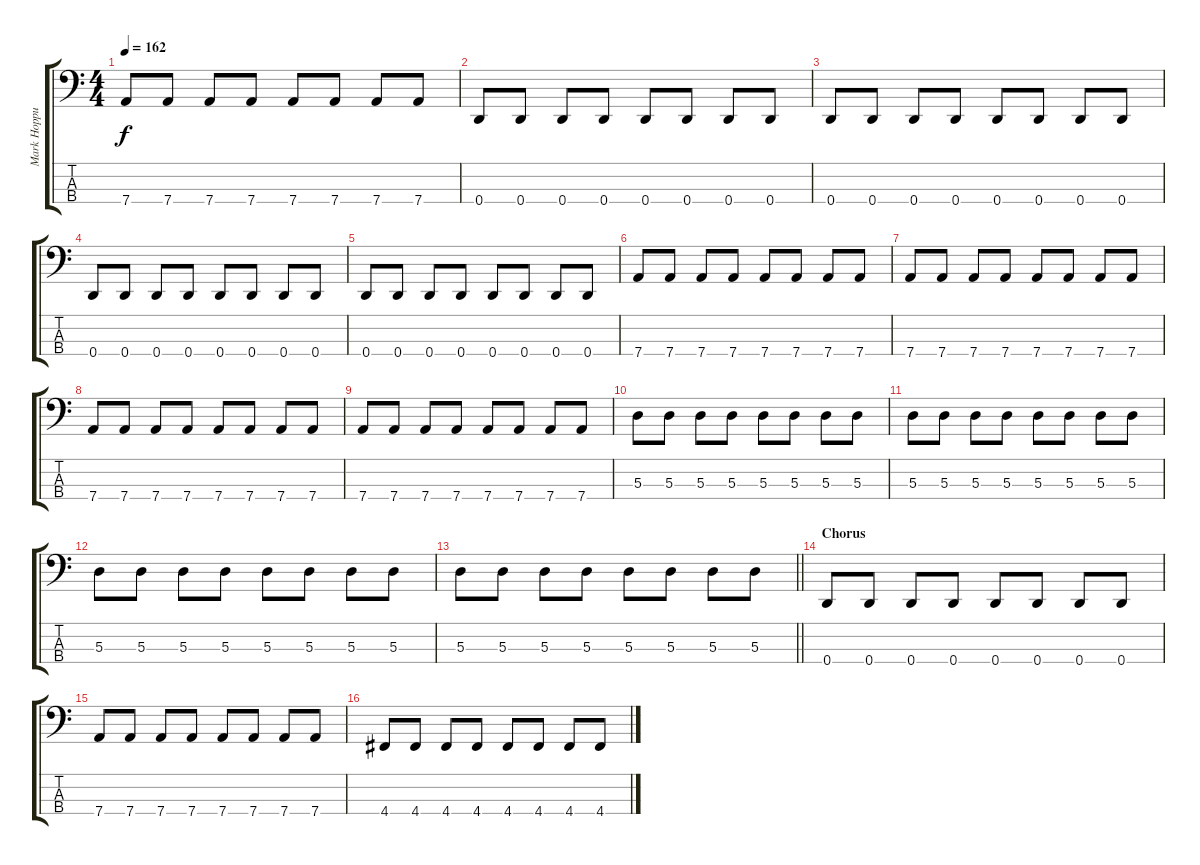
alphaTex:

\track ("Mark Hoppus - Bass" "Mark Hoppu") {instrument electricbasspick}
\staff {score tabs}
\tuning (G2 D2 A1 D1) {hide}
\ts (4 4)
\tempo 162
\clef f4
\ks c
7.4.8{dy f} 7.4.8 7.4.8 7.4.8 7.4.8 7.4.8 7.4.8 7.4.8 |
0.4.8 0.4.8 0.4.8 0.4.8 0.4.8 0.4.8 0.4.8 0.4.8 |
0.4.8 0.4.8 0.4.8 0.4.8 0.4.8 0.4.8 0.4.8 0.4.8 |
0.4.8 0.4.8 0.4.8 0.4.8 0.4.8 0.4.8 0.4.8 0.4.8 |
0.4.8 0.4.8 0.4.8 0.4.8 0.4.8 0.4.8 0.4.8 0.4.8 |
7.4.8 7.4.8 7.4.8 7.4.8 7.4.8 7.4.8 7.4.8 7.4.8 |
7.4.8 7.4.8 7.4.8 7.4.8 7.4.8 7.4.8 7.4.8 7.4.8 |
7.4.8 7.4.8 7.4.8 7.4.8 7.4.8 7.4.8 7.4.8 7.4.8 |
7.4.8 7.4.8 7.4.8 7.4.8 7.4.8 7.4.8 7.4.8 7.4.8 |
5.3.8 5.3.8 5.3.8 5.3.8 5.3.8 5.3.8 5.3.8 5.3.8 |
5.3.8 5.3.8 5.3.8 5.3.8 5.3.8 5.3.8 5.3.8 5.3.8 |
5.3.8 5.3.8 5.3.8 5.3.8 5.3.8 5.3.8 5.3.8 5.3.8 |
\barLineRight lightlight
5.3.8 5.3.8 5.3.8 5.3.8 5.3.8 5.3.8 5.3.8 5.3.8 |
\section ("" "Chorus")
0.4.8 0.4.8 0.4.8 0.4.8 0.4.8 0.4.8 0.4.8 0.4.8 |
7.4.8 7.4.8 7.4.8 7.4.8 7.4.8 7.4.8 7.4.8 7.4.8 |
4.4.8 4.4.8 4.4.8 4.4.8 4.4.8 4.4.8 4.4.8 4.4.8
